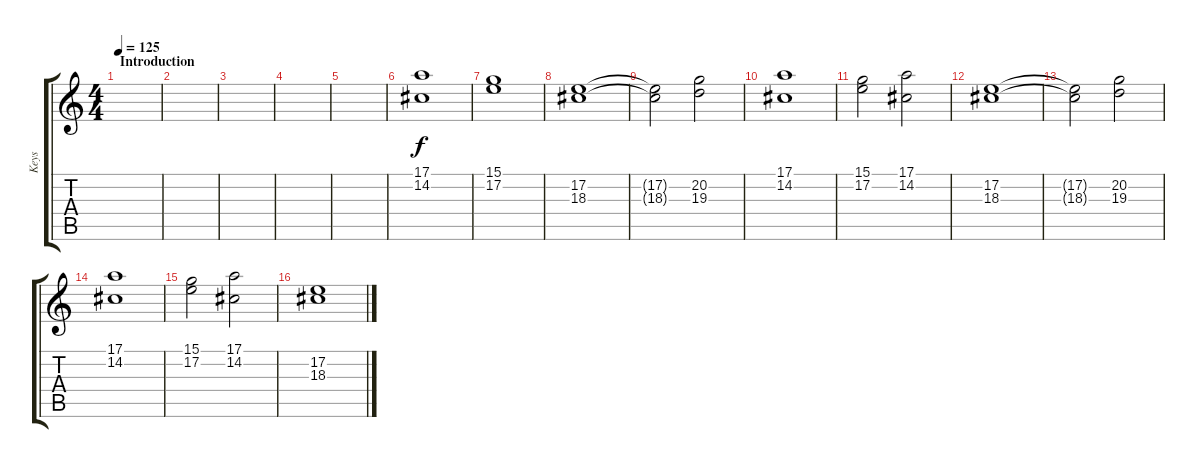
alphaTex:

\track ("Keys" "Keys") {instrument stringensemble1}
\staff {score tabs}
\tuning (E4 B3 G3 D3 A2 E2) {hide}
\ts (4 4)
\section ("" "Introduction")
\tempo 125
\clef g2
\ks c
|
|
|
|
|
(17.1 14.2).1 |
(15.1 17.2).1 |
(17.2 18.3).1 |
(17.2{t} 18.3{t}).2 (20.2 19.3).2 |
(17.1 14.2).1 |
(15.1 17.2).2 (17.1 14.2).2 |
(17.2 18.3).1 |
(17.2{t} 18.3{t}).2 (20.2 19.3).2 |
(17.1 14.2).1 |
(15.1 17.2).2 (17.1 14.2).2 |
(17.2 18.3).1
